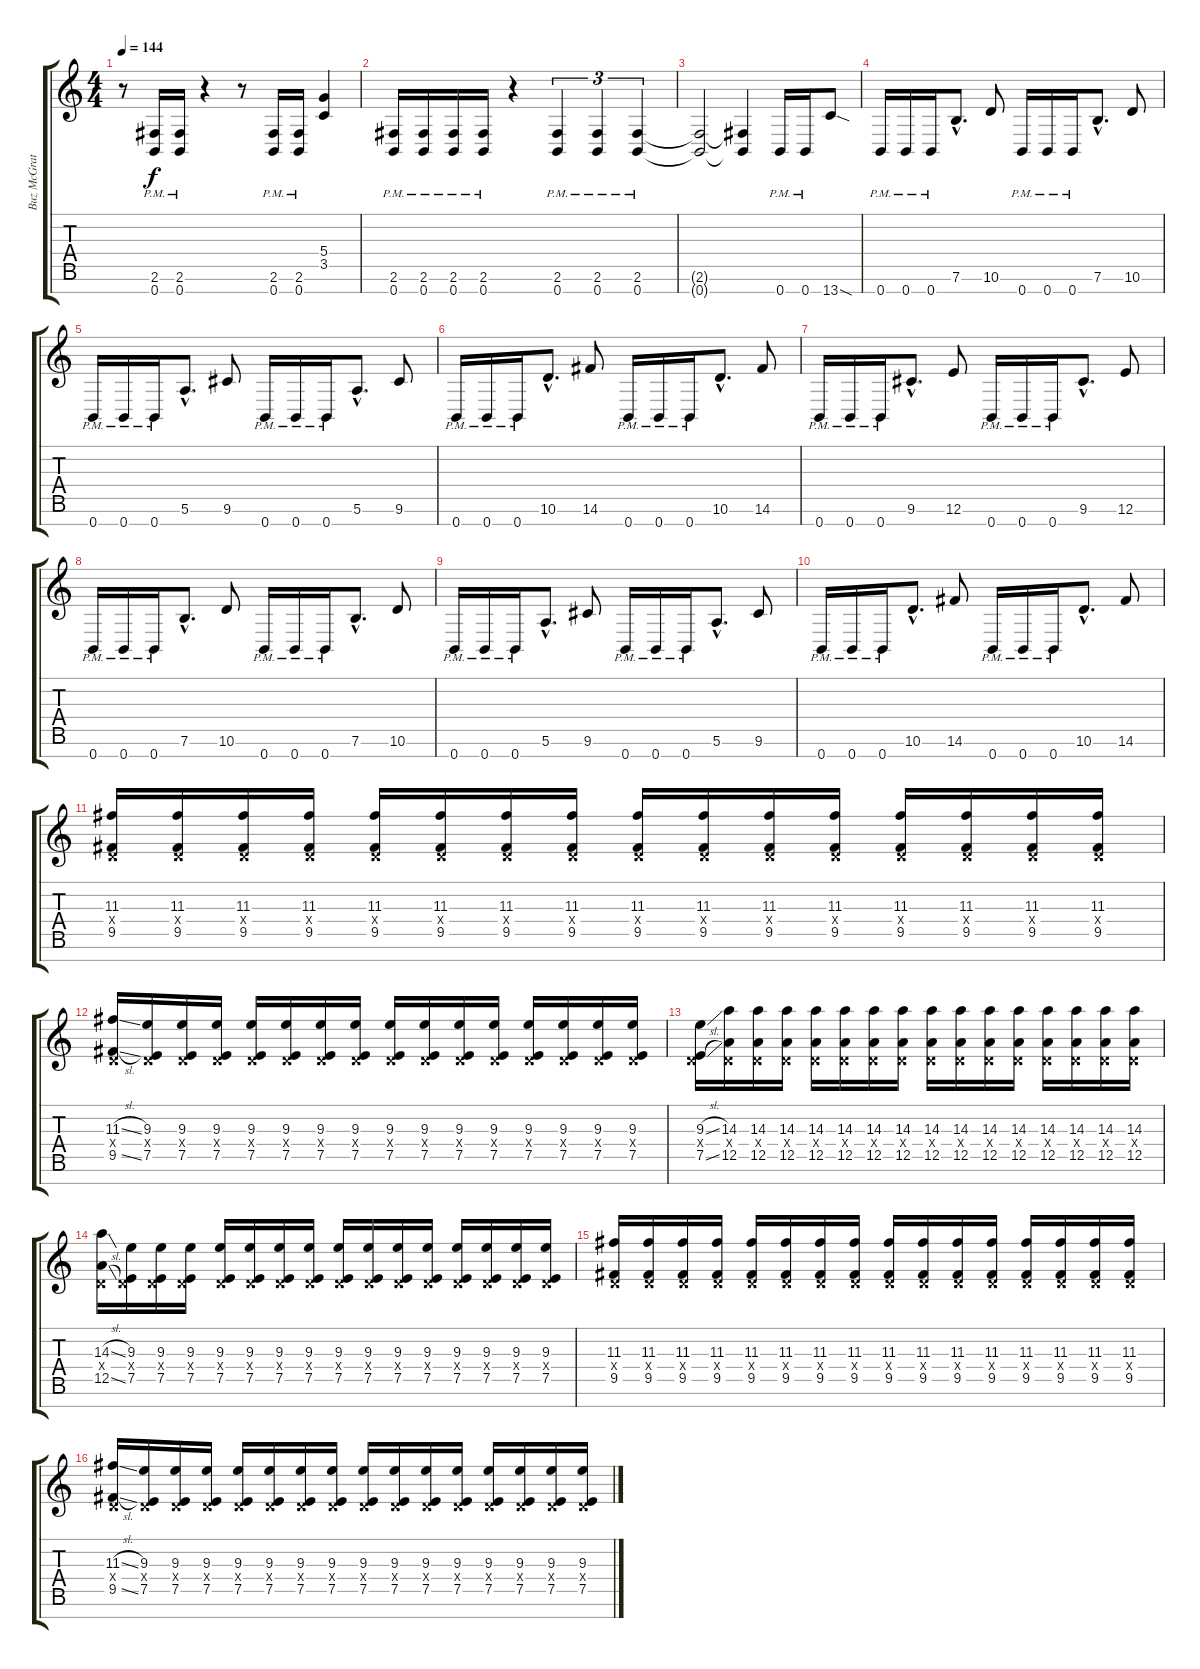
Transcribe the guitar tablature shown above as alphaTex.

\track ("Buz McGrath" "Buz McGrat") {instrument distortionguitar}
\staff {score tabs}
\tuning (E4 B3 G3 D3 A2 E2 B1) {hide}
\ts (4 4)
\tempo 144
\clef g2
\ks c
r.8{dy f} (2.6 0.7{pm}).16 (2.6 0.7{pm}).16 r.4 r.8 (2.6 0.7{pm}).16 (2.6 0.7{pm}).16 (5.4 3.5).4 |
(2.6 0.7{pm}).16 (2.6 0.7{pm}).16 (2.6 0.7{pm}).16 (2.6 0.7{pm}).16 r.4 (2.6 0.7{pm}).4{tu (3 2)} (2.6 0.7{pm}).4{tu (3 2)} (2.6 0.7{pm}).4{tu (3 2)} |
(2.6{t} 0.7{t}).2 (2.6{t} 0.7{t}).4 0.7{pm}.16 0.7{pm}.16 13.7{sod}.8 |
0.7{pm}.16 0.7{pm}.16 0.7{pm}.16 7.6{hac}.8{d} 10.6.8 0.7{pm}.16 0.7{pm}.16 0.7{pm}.16 7.6{hac}.8{d} 10.6.8 |
0.7{pm}.16 0.7{pm}.16 0.7{pm}.16 5.6{hac}.8{d} 9.6.8 0.7{pm}.16 0.7{pm}.16 0.7{pm}.16 5.6{hac}.8{d} 9.6.8 |
0.7{pm}.16 0.7{pm}.16 0.7{pm}.16 10.6{hac}.8{d} 14.6.8 0.7{pm}.16 0.7{pm}.16 0.7{pm}.16 10.6{hac}.8{d} 14.6.8 |
0.7{pm}.16 0.7{pm}.16 0.7{pm}.16 9.6{hac}.8{d} 12.6.8 0.7{pm}.16 0.7{pm}.16 0.7{pm}.16 9.6{hac}.8{d} 12.6.8 |
0.7{pm}.16 0.7{pm}.16 0.7{pm}.16 7.6{hac}.8{d} 10.6.8 0.7{pm}.16 0.7{pm}.16 0.7{pm}.16 7.6{hac}.8{d} 10.6.8 |
0.7{pm}.16 0.7{pm}.16 0.7{pm}.16 5.6{hac}.8{d} 9.6.8 0.7{pm}.16 0.7{pm}.16 0.7{pm}.16 5.6{hac}.8{d} 9.6.8 |
0.7{pm}.16 0.7{pm}.16 0.7{pm}.16 10.6{hac}.8{d} 14.6.8 0.7{pm}.16 0.7{pm}.16 0.7{pm}.16 10.6{hac}.8{d} 14.6.8 |
(11.3 0.4{x} 9.5).16 (11.3 0.4{x} 9.5).16 (11.3 0.4{x} 9.5).16 (11.3 0.4{x} 9.5).16 (11.3 0.4{x} 9.5).16 (11.3 0.4{x} 9.5).16 (11.3 0.4{x} 9.5).16 (11.3 0.4{x} 9.5).16 (11.3 0.4{x} 9.5).16 (11.3 0.4{x} 9.5).16 (11.3 0.4{x} 9.5).16 (11.3 0.4{x} 9.5).16 (11.3 0.4{x} 9.5).16 (11.3 0.4{x} 9.5).16 (11.3 0.4{x} 9.5).16 (11.3 0.4{x} 9.5).16 |
(11.3{sl} 0.4{x} 9.5{sl}).16 (9.3 0.4{x} 7.5).16 (9.3 0.4{x} 7.5).16 (9.3 0.4{x} 7.5).16 (9.3 0.4{x} 7.5).16 (9.3 0.4{x} 7.5).16 (9.3 0.4{x} 7.5).16 (9.3 0.4{x} 7.5).16 (9.3 0.4{x} 7.5).16 (9.3 0.4{x} 7.5).16 (9.3 0.4{x} 7.5).16 (9.3 0.4{x} 7.5).16 (9.3 0.4{x} 7.5).16 (9.3 0.4{x} 7.5).16 (9.3 0.4{x} 7.5).16 (9.3 0.4{x} 7.5).16 |
(9.3{sl} 0.4{x} 7.5{sl}).16 (14.3 0.4{x} 12.5).16 (14.3 0.4{x} 12.5).16 (14.3 0.4{x} 12.5).16 (14.3 0.4{x} 12.5).16 (14.3 0.4{x} 12.5).16 (14.3 0.4{x} 12.5).16 (14.3 0.4{x} 12.5).16 (14.3 0.4{x} 12.5).16 (14.3 0.4{x} 12.5).16 (14.3 0.4{x} 12.5).16 (14.3 0.4{x} 12.5).16 (14.3 0.4{x} 12.5).16 (14.3 0.4{x} 12.5).16 (14.3 0.4{x} 12.5).16 (14.3 0.4{x} 12.5).16 |
(14.3{sl} 0.4{x} 12.5{sl}).16 (9.3 0.4{x} 7.5).16 (9.3 0.4{x} 7.5).16 (9.3 0.4{x} 7.5).16 (9.3 0.4{x} 7.5).16 (9.3 0.4{x} 7.5).16 (9.3 0.4{x} 7.5).16 (9.3 0.4{x} 7.5).16 (9.3 0.4{x} 7.5).16 (9.3 0.4{x} 7.5).16 (9.3 0.4{x} 7.5).16 (9.3 0.4{x} 7.5).16 (9.3 0.4{x} 7.5).16 (9.3 0.4{x} 7.5).16 (9.3 0.4{x} 7.5).16 (9.3 0.4{x} 7.5).16 |
(11.3 0.4{x} 9.5).16 (11.3 0.4{x} 9.5).16 (11.3 0.4{x} 9.5).16 (11.3 0.4{x} 9.5).16 (11.3 0.4{x} 9.5).16 (11.3 0.4{x} 9.5).16 (11.3 0.4{x} 9.5).16 (11.3 0.4{x} 9.5).16 (11.3 0.4{x} 9.5).16 (11.3 0.4{x} 9.5).16 (11.3 0.4{x} 9.5).16 (11.3 0.4{x} 9.5).16 (11.3 0.4{x} 9.5).16 (11.3 0.4{x} 9.5).16 (11.3 0.4{x} 9.5).16 (11.3 0.4{x} 9.5).16 |
(11.3{sl} 0.4{x} 9.5{sl}).16 (9.3 0.4{x} 7.5).16 (9.3 0.4{x} 7.5).16 (9.3 0.4{x} 7.5).16 (9.3 0.4{x} 7.5).16 (9.3 0.4{x} 7.5).16 (9.3 0.4{x} 7.5).16 (9.3 0.4{x} 7.5).16 (9.3 0.4{x} 7.5).16 (9.3 0.4{x} 7.5).16 (9.3 0.4{x} 7.5).16 (9.3 0.4{x} 7.5).16 (9.3 0.4{x} 7.5).16 (9.3 0.4{x} 7.5).16 (9.3 0.4{x} 7.5).16 (9.3 0.4{x} 7.5).16
